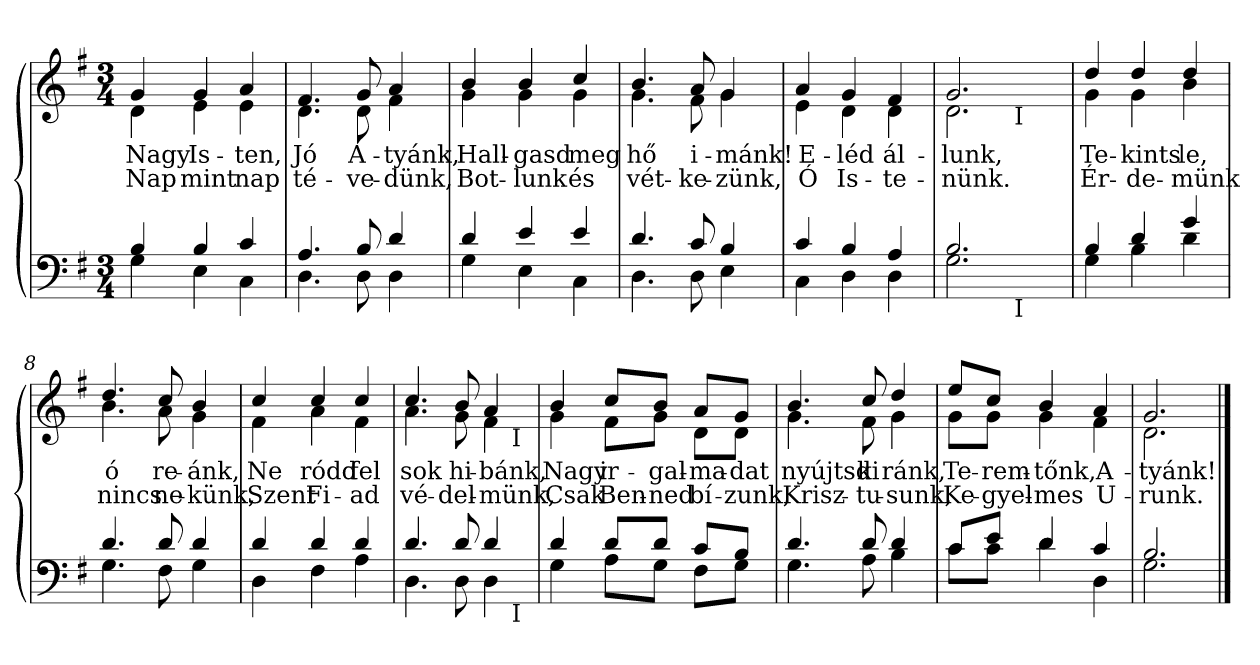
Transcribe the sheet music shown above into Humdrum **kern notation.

**kern	**kern	**text	**text
*part2	*part1	*part1	*part1
*staff2	*staff1	*staff1	*staff1
*clefF4	*clefG2	*	*
*k[f#]	*k[f#]	*	*
*e:	*e:	*	*
*M3/4	*M3/4	*	*
=1	=1	=1	=1
*^	*	*	*
!	!	!LO:TX:a:B:t=Animato	!	!
!	!	!	!LO:LY:b	!LO:LY:b
*	*	*^	*	*
4B/	4G\	4g/	4d\	Nagy	Nap
!	!	!	!	!LO:LY:b	!LO:LY:b
4B/	4E\	4g/	4e\	Is-	mint
!	!	!	!	!LO:LY:b	!LO:LY:b
4c/	4C\	4a/	4e\	-ten,	nap
=2	=2	=2	=2	=2	=2
!	!	!	!	!LO:LY:b	!LO:LY:b
4.A/	4.D\	4.f#/	4.d\	Jó	té-
!	!	!	!	!LO:LY:b	!LO:LY:b
8B/	8D\	8g/	8d\	A-	-ve-
!	!	!	!	!LO:LY:b	!LO:LY:b
4d/	4D\	4a/	4f#\	-tyánk,	-dünk,
=3	=3	=3	=3	=3	=3
!	!	!	!	!LO:LY:b	!LO:LY:b
4d/	4G\	4b/	4g\	Hall-	Bot-
!	!	!	!	!LO:LY:b	!LO:LY:b
4e/	4E\	4b/	4g\	-gasd	-lunk
!	!	!	!	!LO:LY:b	!LO:LY:b
4e/	4C\	4cc/	4g\	meg	és
=4	=4	=4	=4	=4	=4
!	!	!	!	!LO:LY:b	!LO:LY:b
4.d/	4.D\	4.b/	4.g\	hő	vét-
!	!	!	!	!LO:LY:b	!LO:LY:b
8c/	8D\	8a/	8f#\	i-	-ke-
!	!	!	!	!LO:LY:b	!LO:LY:b
4B/	4E\	4g/	4g\	-mánk!	-zünk,
!!LO:LB:g=z	!!
=5	=5	=5	=5	=5	=5
!	!	!	!	!LO:LY:b	!LO:LY:b
4c/	4C\	4a/	4e\	E-	Ó
!	!	!	!	!LO:LY:b	!LO:LY:b
4B/	4D\	4g/	4d\	-léd	Is-
!	!	!	!	!LO:LY:b	!LO:LY:b
4A/	4D\	4f#/	4d\	ál-	-te-
*	*	*v	*v	*	*
=6	=6	=6	=6	=6
*	*	*^	*	*
!	!	!	!	!LO:LY:b	!LO:LY:b
*	*^	*	*^	*	*
2.B/	2.G\	4...ryy	2.g/	2.d\	4...ryy	-lunk,	-nünk.
!	!	!	!	!	!LO:TX:b:t=I	!	!
!	!	!LO:TX:b:t=I	!	!	!	!	!
.	.	4ryy	.	.	4ryy	.	.
.	.	32ryy	.	.	32ryy	.	.
*	*v	*v	*	*	*	*	*
*	*	*v	*v	*v	*	*
=7	=7	=7	=7	=7
*	*^	*^	*	*
*	*	*	*	*^	*	*
!	!	!	!	!	!	!LO:LY:b	!LO:LY:b
*	*v	*v	*	*	*	*	*
*	*	*	*v	*v	*	*
4B/	4G\	4dd/	4g\	Te-	Ér-
!	!	!	!	!LO:LY:b	!LO:LY:b
4d/	4B\	4dd/	4g\	-kints	-de-
!	!	!	!	!LO:LY:b	!LO:LY:b
4g/	4d\	4dd/	4b\	le,	-münk
=8	=8	=8	=8	=8	=8
!	!	!	!	!LO:LY:b	!LO:LY:b
4.d/	4.G\	4.dd/	4.b\	ó	nincs
!	!	!	!	!LO:LY:b	!LO:LY:b
8d/	8F#\	8cc/	8a\	re-	ne-
!	!	!	!	!LO:LY:b	!LO:LY:b
4d/	4G\	4b/	4g\	-ánk,	-künk,
=9	=9	=9	=9	=9	=9
!	!	!	!	!LO:LY:b	!LO:LY:b
4d/	4D\	4cc/	4f#\	Ne	Szent
!	!	!	!	!LO:LY:b	!LO:LY:b
4d/	4F#\	4cc/	4a\	ródd	Fi-
!	!	!	!	!LO:LY:b	!LO:LY:b
4d/	4A\	4cc/	4f#\	fel	-ad
*	*	*v	*v	*	*
=10	=10	=10	=10	=10
*	*	*^	*	*
!	!	!	!	!LO:LY:b	!LO:LY:b
*	*^	*	*^	*	*
4.d/	4.D\	2ryy	4.cc/	4.a\	2ryy	sok	vé-
!	!	!	!	!	!	!LO:LY:b	!LO:LY:b
8d/	8D\	.	8b/	8g\	.	hi-	-del-
!	!	!	!	!	!	!LO:LY:b	!LO:LY:b
4d/	4D\	8ryy	4a/	4f#\	8ryy	-bánk,	-münk,
!	!	!	!	!	!LO:TX:b:t=I	!	!
!	!	!LO:TX:b:t=I	!	!	!	!	!
.	.	8ryy	.	.	8ryy	.	.
*	*v	*v	*	*	*	*	*
*	*	*v	*v	*v	*	*
!!LO:LB:g=z
=11	=11	=11	=11	=11
*	*^	*^	*	*
*	*	*	*	*^	*	*
!	!	!	!	!	!	!LO:LY:b	!LO:LY:b
*	*v	*v	*	*	*	*	*
*	*	*	*v	*v	*	*
4d/	4G\	4b/	4g\	Nagy	Csak
!	!	!	!	!LO:LY:b	!LO:LY:b
8d/L	8A\L	8cc/L	8f#\L	ir-	Ben-
!	!	!	!	!LO:LY:b	!LO:LY:b
8d/J	8G\J	8b/J	8g\J	-gal-	-ned
!	!	!	!	!LO:LY:b	!LO:LY:b
8c/L	8F#\L	8a/L	8d\L	-ma-	bí-
!	!	!	!	!LO:LY:b	!LO:LY:b
8B/J	8G\J	8g/J	8d\J	-dat	-zunk,
=12	=12	=12	=12	=12	=12
!	!	!	!	!LO:LY:b	!LO:LY:b
4.d/	4.G\	4.b/	4.g\	nyújtsd	Krisz-
!	!	!	!	!LO:LY:b	!LO:LY:b
8d/	8A\	8cc/	8f#\	ki	-tu-
!	!	!	!	!LO:LY:b	!LO:LY:b
4d/	4B\	4dd/	4g\	ránk,	-sunk,
=13	=13	=13	=13	=13	=13
!	!	!	!	!LO:LY:b	!LO:LY:b
8c/L	8c\L	8ee/L	8g\L	Te-	Ke-
!	!	!	!	!LO:LY:b	!LO:LY:b
8e/J	8c\J	8cc/J	8g\J	-rem-	-gyel-
!	!	!	!	!LO:LY:b	!LO:LY:b
4d/	4d\	4b/	4g\	-tőnk,	-mes
!	!	!	!	!LO:LY:b	!LO:LY:b
4c/	4D\	4a/	4f#\	A-	U-
=14	=14	=14	=14	=14	=14
!	!	!	!	!LO:LY:b	!LO:LY:b
2.B/	2.G\	2.g/	2.d\	-tyánk!	-runk.
*v	*v	*	*	*	*
*	*v	*v	*	*
==	==	==	==
*-	*-	*-	*-
